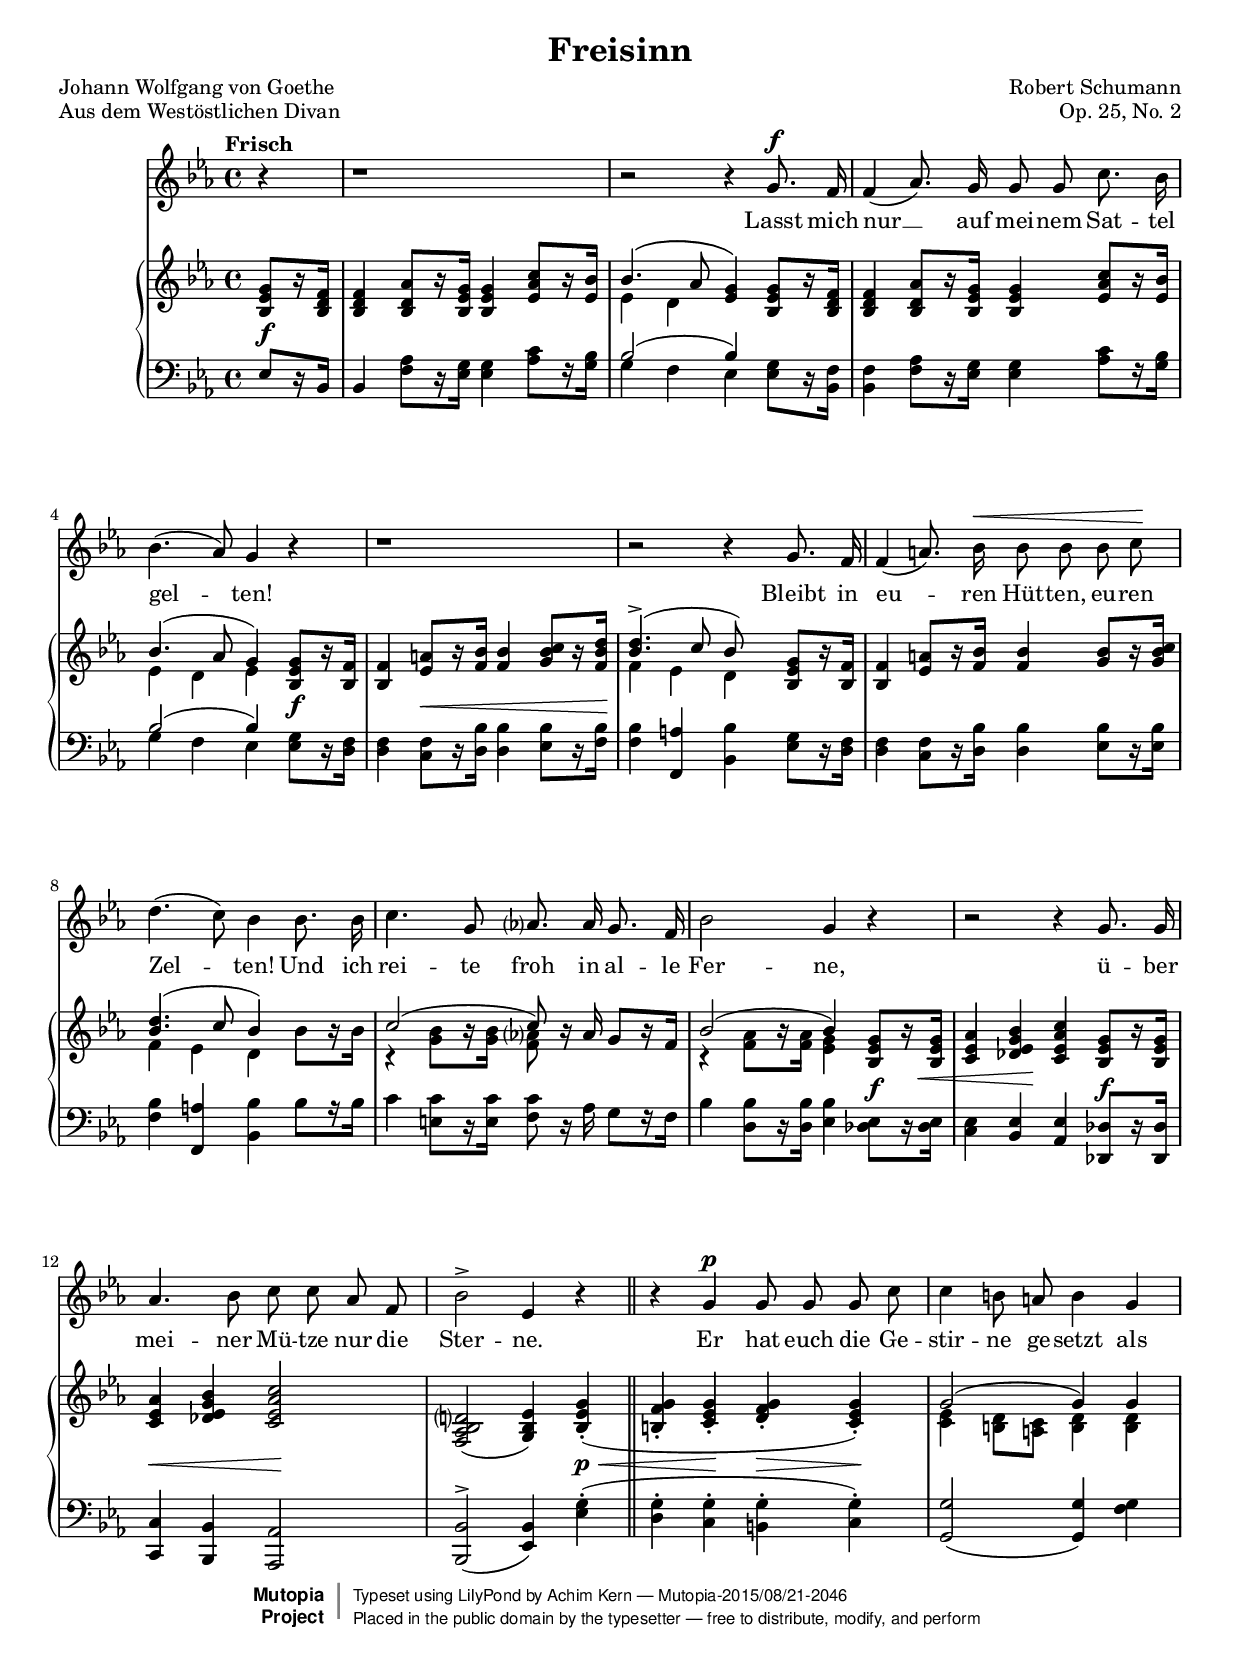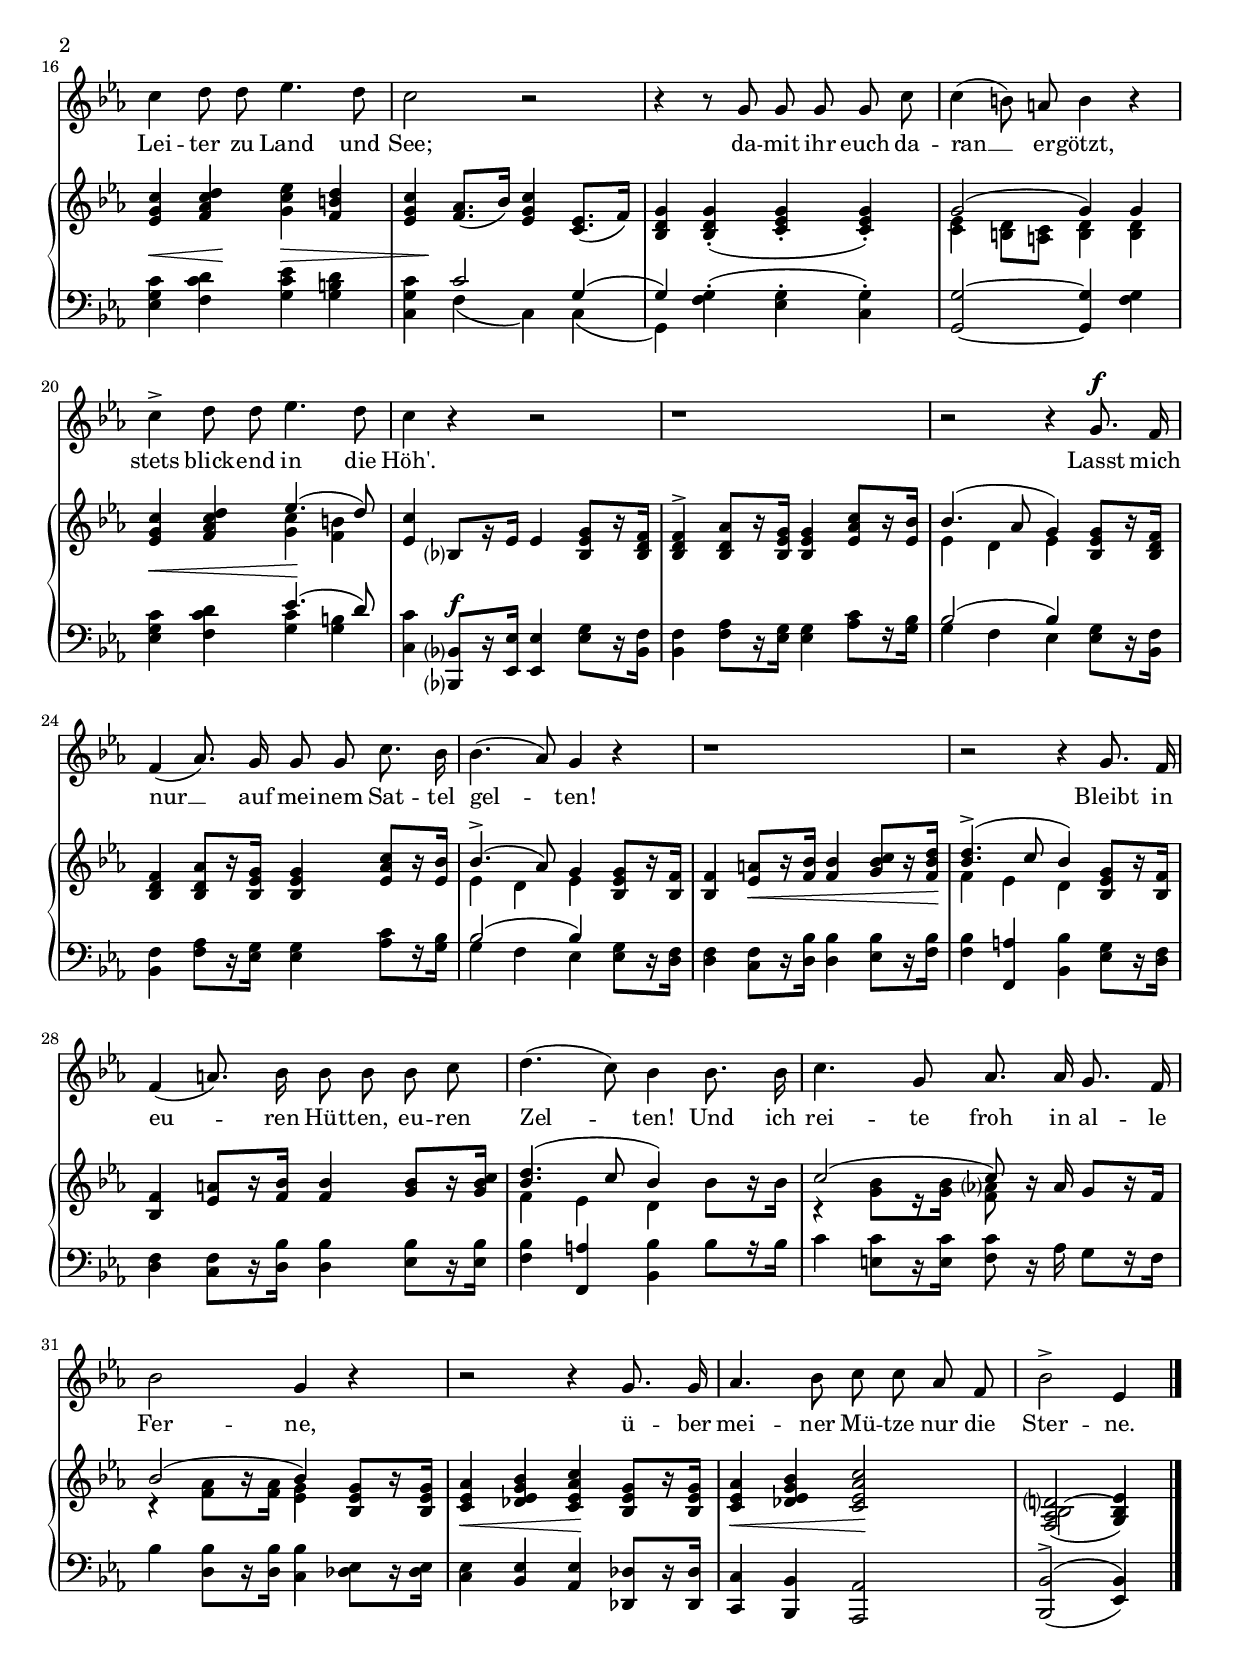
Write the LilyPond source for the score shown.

\language "deutsch"


\version "2.18.2"


\header {
  title = "Freisinn"
  poet = "Johann Wolfgang von Goethe"
  piece = "Aus dem Westöstlichen Divan"
  composer = "Robert Schumann"
  opus = "Op. 25, No. 2"
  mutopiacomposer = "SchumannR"
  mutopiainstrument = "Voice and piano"
  date = "1840"
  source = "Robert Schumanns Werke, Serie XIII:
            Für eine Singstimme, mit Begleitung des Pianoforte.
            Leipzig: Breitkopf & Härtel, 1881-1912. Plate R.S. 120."
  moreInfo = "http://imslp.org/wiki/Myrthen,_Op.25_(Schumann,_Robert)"
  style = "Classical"
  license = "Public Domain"
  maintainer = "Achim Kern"
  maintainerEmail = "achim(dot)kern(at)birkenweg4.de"
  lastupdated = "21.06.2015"

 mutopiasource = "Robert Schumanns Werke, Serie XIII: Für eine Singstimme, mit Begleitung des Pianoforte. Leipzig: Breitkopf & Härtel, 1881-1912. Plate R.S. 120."
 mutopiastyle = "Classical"
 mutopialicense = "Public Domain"

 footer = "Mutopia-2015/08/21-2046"
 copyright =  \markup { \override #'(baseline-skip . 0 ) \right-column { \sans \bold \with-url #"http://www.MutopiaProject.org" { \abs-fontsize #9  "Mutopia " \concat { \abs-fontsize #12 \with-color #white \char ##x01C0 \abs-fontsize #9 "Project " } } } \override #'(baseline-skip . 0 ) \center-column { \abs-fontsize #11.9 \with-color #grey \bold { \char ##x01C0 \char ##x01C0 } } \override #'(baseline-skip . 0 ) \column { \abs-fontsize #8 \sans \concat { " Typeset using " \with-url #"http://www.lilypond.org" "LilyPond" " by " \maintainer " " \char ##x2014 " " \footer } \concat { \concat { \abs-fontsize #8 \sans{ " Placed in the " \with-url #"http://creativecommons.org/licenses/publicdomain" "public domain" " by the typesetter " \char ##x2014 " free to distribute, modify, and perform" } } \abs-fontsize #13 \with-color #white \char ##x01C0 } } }
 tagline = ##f
}

#(set-global-staff-size 18)
Barline = |
EndMovementBarline = \bar "|."

% The music follows

text = \lyricmode {
  Lasst mich
  nur __ auf mei -- nem Sat -- tel
  gel -- ten!
  Bleibt in eu -- ren Hüt -- ten, eu -- ren
  Zel -- ten! Und ich
  rei -- te froh in al -- le
  Fer -- ne,
  ü -- ber
  mei -- ner Mü -- tze nur die
  Ster -- ne.
  Er hat euch die Ge --
  stir -- ne ge -- setzt als
  Lei -- ter zu Land und
  See;
  da -- mit ihr euch da --
  ran __ er -- götzt,
  stets blick -- end in die
  Höh'.
  Lasst mich nur __ auf mei -- nem Sat -- tel
  gel -- ten!
  Bleibt in eu -- ren Hüt -- ten, eu -- ren
  Zel -- ten! Und ich
  rei -- te froh in al -- le
  Fer -- ne,
  ü -- ber
  mei -- ner Mü -- tze nur die
  Ster -- ne.

}
Melody =  {
  \partial 4 r4\Barline
  r1\Barline
  r2 r4 g'8.\f f'16\Barline
  f'4( as'8.) g'16 g'8 g' c''8. b'16\Barline
  b'4.( as'8) g'4 r\Barline
  %5
  r1\Barline
  r2 r4 g'8. f'16\Barline
  f'4( a'8.) b'16 \< b'8 b' b' c'' \!\Barline
  d''4.( c''8) b'4 b'8. b'16\Barline
  c''4. g'8 as'?8. as'16 g'8. f'16\Barline
  %10
  b'2 g'4 r\Barline
  r2 r4 g'8. g'16\Barline
  as'4. b'8 c'' c'' as' f'\Barline
  b'2 -> es'4 r \bar "||"
  r4 g' \p g'8 g' g' c''\Barline
  %15
  c''4  h'8 a' h'4 g'\Barline
  c'' d''8 d'' es''4. d''8\Barline
  c''2 r\Barline
  r4 r8 g' g' g' g' c''\Barline
  c''4( h'8) a' h'4 r\Barline
  %20
  c'' -> d''8 d'' es''4. d''8\Barline
  c''4 r r2\Barline
  r1\Barline
  r2 r4 g'8. \f f'16\Barline
  f'4( as'8.) g'16 g'8 g' c''8. b'16\Barline
  %25
  b'4.( as'8) g'4 r\Barline
  r1\Barline
  r2 r4 g'8. f'16\Barline
  f'4( a'8.) b'16 b'8 b' b' c''\Barline
  d''4.( c''8) b'4 b'8. b'16\Barline
  %30
  c''4. g'8 as'8. as'16 g'8. f'16\Barline
  b'2 g'4 r\Barline
  r2 r4 g'8. g'16\Barline
  as'4. b'8 c'' c'' as' f'\Barline
  b'2 -> es'4 \EndMovementBarline
}


PianoRH =  {
  \partial 4 <b es' g'>8[ r16 <b d' f'>]\Barline
  <b d' f'>4 <b d' as'>8[ r16 <b es' g'>] <b es' g'>4 <es' as' c''>8[ r16 <es' b'>]\Barline
  <<{\stemUp \slurUp b'4.\( as'8 <es' g'>4\)} \\ {es'4 d'}>>\oneVoice <b es' g'>8[ r16 <b d' f'>]\Barline
  <b d' f'>4 <b d' as'>8[ r16 <b es' g'>] <b es' g'>4 <es' as' c''>8[ r16 <es' b'>]\Barline
  <<{\stemUp \slurUp b'4.( as'8 g'4)} \\ {es'4 d' es'}>>\oneVoice <b es' g'>8[ r16 <b f'>]\Barline
  %5
  <b f'>4 <es' a'>8[ r16 <f' b'>] <f' b'>4 <g' b' c''>8[ r16 <f' b' d''>]\Barline
  <<{<d'' b'>4.^>( c''8 b')} \\{f'4 es' d'} >> <b es' g'>8[ r16 <b f'>]\Barline
  <b f'>4 <es' a'>8[ r16 <f' b'>] <f' b'>4 <g' b'>8[ r16 <g' b' c''>]\Barline
  <<{<b' d''>4.( c''8 b'4)} \\ {f'4 es' d'}>> \oneVoice b'8[ r16 b']\Barline
  <<{\stemUp c''2( c''8)} \\ {\stemDown r4 <g' b'>8[ h'16\rest <g' b'>] <f' as'?>8}>> \oneVoice r16 as' g'8[ r16 f']\Barline
  %10
  <<{b'2( b'4)} \\ {\stemDown r4 <f' as'>8[ h'16\rest <f' as'>16] <es' g'>4}>>  <b es' g'>8[ r16 <b es' g'>]\Barline
  <c' es' as'>4 <des' es' g' b'> <c' es' as' c''> <b es' g'>8[ r16 <b es' g'>]\Barline
  <c' es' as'>4 <des' es' g' b'> <c' es' as' c''>2\Barline
  <f as b d'?>2( <g b es'>4) <b es' g'>\staccato ( \Barline
  <h f' g'>\staccato <c' es' g'>\staccato <d' f' g'>\staccato <c' es' g'>\staccato ) \Barline
  %15
  <<{g'2( g'4) g'} \\ {\stemDown <c' es'>4 <h d'>8 <a c'> <h d'>4 <h d'>}>>  \Barline
  <es' g' c''> <f' as' c'' d''> <g' c'' es''> <f' h' d''>\Barline
  <es' g' c''> <f' as'>8.( b'16) <es' g' c''>4 <c' es'>8.( f'16)\Barline
  <b d' g'>4 <b d' g'>\staccato( <c' es' g'>\staccato <c' es' g'>\staccato)\Barline
  <<{g'2( g'4) g'} \\ {\stemDown <c' es'>4 <h d'>8 <a c'> <h d'>4 <h d'>}>>  \Barline
  %20							      
  <es' g' c''> <f' as' c'' d''> <<{es''4.( d''8)} \\ {\stemDown <g' c''>4 <f' h'>}>>\Barline
  <es' c''>4 b?8[ r16 es'] es'4 <b es' g'>8[ r16 <b d' f'>]\Barline
  <b d' f'>4^> <b d' as'>8[ r16 <b es' g'>] <b es' g'>4 <es' as' c''>8[ r16 <es' b'>]\Barline
  <<{\stemUp \slurUp b'4.( as'8 g'4)} \\ {\stemDown es'4 d' es'}>>\oneVoice <b es' g'>8[ r16 <b d' f'>]\Barline
  <b d' f'>4 <b d' as'>8[ r16 <b es' g'>] <b es' g'>4 <es' as' c''>8[ r16 <es' b'>]\Barline
  %25										   
  <<{b'4.^>( as'8) g'4} \\ {es'4 d' es'}>> <b es' g'>8[ r16 <b f'>]\Barline
  <b f'>4 <es' a'>8[ r16 <f' b'>] <f' b'>4 <g' b' c''>8[ r16 <f' b' d''>]\Barline
  <<{<b' d''>4.^>( c''8 b'4)} \\ {f'4 es' d'}>> <b es' g'>8[ r16 <b f'>]\Barline
  <b f'>4 <es' a'>8[ r16 <f' b'>] <f' b'>4 <g' b'>8[ r16 <g' b' c''>]\Barline
  <<{<b' d''>4.( c''8 b'4)} \\ {f'4 es' d'}>> \oneVoice b'8[ r16 b']\Barline
  %30							    
  <<{\slurUp c''2( c''8)} \\ {\stemDown r4 <g' b'>8[ r16 <g' b'>] <f' as'?>8}>>\oneVoice  r16 as' g'8[ r16 f']\Barline
  <<{b'2( b'4)} \\ {r4 <f' as'>8[ h'16\rest <f' as'>] <es' g'>4}>> <b es' g'>8[ r16 <b es' g'>]\Barline
  <c' es' as'>4 <des' es' g' b'> <c' es' as' c''> <b es' g'>8[ r16 <b es' g'>]\Barline
  <c' es' as'>4 <des' es' g' b'> <c' es' as' c''>2\Barline
  <<{\stemUp \slurDown <f as d'?>2( <g es'>4)} \\ {\stemDown \once \override NoteColumn.force-hshift = #1.5  \slurUp b2( \stemUp b4)}>> \EndMovementBarline
}


PianoLH = {
  \oneVoice									    
  \partial 4 es8[ r16 b,]\Barline
  b,4  <f as>8[ r16 <es g>] <es g>4 <as c'>8[ r16 <g b>]\Barline
  <<{b2( b4)} \\  {g4 f es}>> <es g>8[ r16 <b, f>]\Barline
  <b, f>4 <f as>8[ r16 <es g>] <es g>4 <as c'>8[ r16 <g b>]\Barline
  <<{b2( b4)} \\ {g4 f es}>> <es g>8[  r16 <d f>]\Barline
  %5										   
  <d f>4 <c f>8[ r16 <d b>] <d b>4 <es b>8[ r16 <f b>]\Barline
  <f b>4 <f, a> <b, b> <es g>8[ r16 <d f>]\Barline
  <d f>4 <c f>8[ r16 <d b>] <d b>4 <es b>8[ r16 <es b>]\Barline
  <f b>4 <f, a> <b, b> b8[ r16 b]\Barline
  c'4 <e c'>8[ r16 <e c'>] <f c'>8 r16 as g8[ r16 f]\Barline
  %10					    
  b4 <d b>8[ r16 <d b>] <es b>4 <des es>8[ \f r16 <des es>]\Barline
  <c es>4 <b, es> <as, es> <des, des>8[ \f r16 <des, des>]\Barline
  <c, c>4 <b,, b,> <as,, as,>2\Barline
  <b,, b,>(^> <es, b,>4) <es g>\staccato(\Barline
  <d g>\staccato <c g>\staccato <h, g>\staccato <c g>\staccato ) \Barline
  %15					
  <g, g>2( <g, g>4) <f g>\Barline
  <es g c'> <f c' d'> <g c' es'> <g h d'>\Barline
  %17+18		
  <c g c'> <<{c'2 g4( g)} \\ {f4( c) c( g,)}>>
  %Rest 18					
  <f g>\staccato ( <es g>\staccato <c g>\staccato )\Barline
  << {\stemUp \slurUp g,2~ g,4}  {\stemUp g2~ g4)}>> \oneVoice	<f g>\Barline
  %20
  <es g c'> <f c' d'> <<{es'4.( d'8)} \\ {<g c'>4 <g h>}>>\Barline
  <c c'>4 <b,,? b,?>8[ \f r16 <es, es>] <es, es>4 <es g>8[ r16 <b, f>]\Barline
  <b, f>4 <f as>8[ r16 <es g>] <es g>4 <as c'>8[ r16 <g b>]\Barline
  <<{b2( b4)} \\ {g4 f es}>> <es g>8[ r16 <b, f>]\Barline
  <b, f>4 <f as>8[ r16 <es g>] <es g>4 <as c'>8[ r16 <g b>]\Barline
  %25
  <<{b2( b4)} \\ {g4 f es}>> <es g>8[  r16 <d f>]\Barline
  <d f>4 <c f>8[ r16 <d b>] <d b>4 <es b>8[ r16 <f b>]\Barline
  <f b>4 <f, a> <b, b> <es g>8[ r16 <d f>]\Barline
  <d f>4 <c f>8[ r16 <d b>] <d b>4 <es b>8[ r16 <es b>]\Barline
  <f b>4 <f, a> <b, b> b8[ r16 b]\Barline
  %30
  c'4 <e c'>8[ r16 <e c'>] <f c'>8 r16 as g8[ r16 f]\Barline
  b4 <d b>8[ r16 <d b>] <c b>4 <des es>8[  r16 <des es>]\Barline
  <c es>4 <b, es> <as, es> <des, des>8[  r16 <des, des>]\Barline
  <c, c>4 <b,, b,> <as,, as,>2\Barline
  <<{\stemUp \slurDown b,,2( ->es,4)} \\ {\stemUp \slurUp b,2( b,4)}>> \EndMovementBarline
}


DynamicsOne = {
  \partial 4 s4 \f \Barline
  s1        
  s1
  s1
  s2 s4 s8 \f s16 s16
  %5
  s4 s8 \< s16 s s4 s8 s16 s16 \!
  s1
  s1        
  s1        
  s1        
  %10
  s4 s4 s4 s8 s16 s16 \<
  s4 s4 \! s2
  s4 \< s4 s2 \!
  s2 s4 s4 \p \<
  s4 s4 \! s4 \> s4 \!
  %15
  s1
  s4 \< s4 \! s4 \> s4 
  s8 s8 \! s8. s16 s4  s4
  s1
  s1
  %20
  s4 \< s4 s4 \! s4
  s1
  s1
  s1
  s1
  %25
  s1
  s4 s8 \< s16 s16 s4 s8 s16 s16 \!
  s1
  s1
  s1
  %30
  s1
  s1
  s4 \< s4 s4 \! s4
  s4 \< s4 s2 \!
}

\score {
  << 
    \new Voice = "mel" {
      \set Score.tempoHideNote = ##t
      \tempo "Frisch" 4=100
      \time 4/4 
      \key es \major
      \clef treble 
      \autoBeamOff
      \dynamicUp
      \Melody
    }
    \new Lyrics \lyricsto mel \text
    \new PianoStaff <<
      \new Staff = "RightHand" {
        \time 4/4 
        \key es \major
        \clef treble
        \stemUp
        \slurDown
        \PianoRH
      }
      \new Dynamics = "DynamicsOne" \DynamicsOne
      \new Staff = "LeftHand" {
	\time 4/4
	\key es \major
	\clef bass
	\stemDown
	\slurUp
	\dynamicUp
	\PianoLH
      }
    >>
  >>

  \layout {
  }
  \header {
    title = "Untitled"
  }
}



\score {
  <<
    \new Staff \with {
      midiInstrument = #"flute"
      midiMinimumVolume = #0.5
      midiMaximumVolume = #1.0
    }      
      \tempo "Frisch" 4=100
      \Melody
    \new Staff \with {
      midiMinimumVolume = #0.2
      midiMaximumVolume = #0.5
    } <<
      \DynamicsOne
      \PianoRH
      \PianoLH
    >>
  >>
  \midi {}
}
					   

\paper {
  page-count = #2
  top-margin = 2\cm
  %bottom-margin = 3\cm
  ragged-last-bottom = ##f
}

